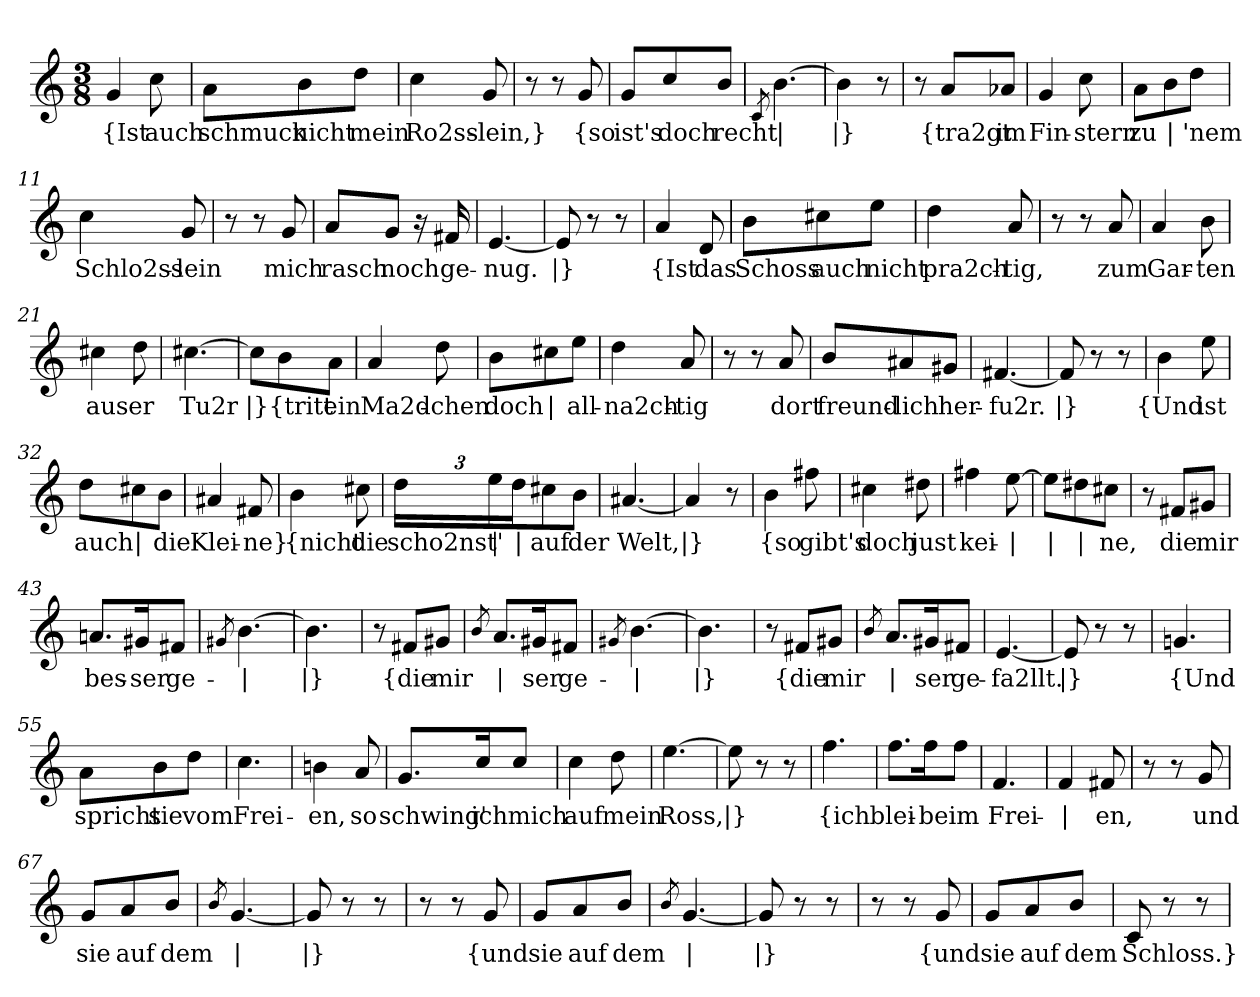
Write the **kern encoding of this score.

**kern	**text
*part1	*part1
*staff1	*staff1
*clefG2	*
*k[]	*
*M3/8	*
=1	=1
!	!LO:LY:b
4g/	{Ist
!	!LO:LY:b
8cc\	auch
=2	=2
!	!LO:LY:b
8a\L	schmuck
!	!LO:LY:b
8b\	nicht
!	!LO:LY:b
8dd\J	mein
=3	=3
!	!LO:LY:b
4cc\	Ro2ss-
!	!LO:LY:b
8g/	-lein,}
=4	=4
8r	.
8r	.
!	!LO:LY:b
8g/	{so
=5	=5
!	!LO:LY:b
8g/L	ist's
!	!LO:LY:b
8cc/	doch
!	!LO:LY:b
8b/J	recht
=6	=6
8qc/	.
!	!LO:LY:b
[4.b\	|
=7	=7
!	!LO:LY:b
4b\]	|}
8r	.
=8	=8
8r	.
!	!LO:LY:b
8a/L	{tra2gt
!	!LO:LY:b
8a-X/J	im
=9	=9
!	!LO:LY:b
4g/	Fin-
!	!LO:LY:b
8cc\	-stern
!!LO:LB:g=z
=10	=10
!	!LO:LY:b
8a\L	zu
!	!LO:LY:b
8b\	|
!	!LO:LY:b
8dd\J	'nem
=11	=11
!	!LO:LY:b
4cc\	Schlo2ss-
!	!LO:LY:b
8g/	-lein
=12	=12
8r	.
8r	.
!	!LO:LY:b
8g/	mich
=13	=13
!	!LO:LY:b
8a/L	rasch
!	!LO:LY:b
8g/J	noch
16r	.
!	!LO:LY:b
16f#X/	ge-
=14	=14
!	!LO:LY:b
[4.e/	-nug.
=15	=15
!	!LO:LY:b
8e/]	|}
8r	.
8r	.
=16	=16
!	!LO:LY:b
4a/	{Ist
!	!LO:LY:b
8d/	das
=17	=17
!	!LO:LY:b
8b\L	Schoss
!	!LO:LY:b
8cc#X\	auch
!	!LO:LY:b
8ee\J	nicht
!!LO:LB:g=z
=18	=18
!	!LO:LY:b
4dd\	pra2ch-
!	!LO:LY:b
8a/	-tig,
=19	=19
8r	.
8r	.
!	!LO:LY:b
8a/	zum
=20	=20
!	!LO:LY:b
4a/	Gar-
!	!LO:LY:b
8b\	-ten
=21	=21
!	!LO:LY:b
4cc#X\	aus
!	!LO:LY:b
8dd\	er
=22	=22
!	!LO:LY:b
[4.cc#X\	Tu2r
=23	=23
!	!LO:LY:b
8cc#\L]	|}
!	!LO:LY:b
8b\	{tritt
!	!LO:LY:b
8a\J	ein
=24	=24
!	!LO:LY:b
4a/	Ma2d-
!	!LO:LY:b
8dd\	-chen
=25	=25
!	!LO:LY:b
8b\L	doch
!	!LO:LY:b
8cc#X\	|
!	!LO:LY:b
8ee\J	all-
=26	=26
!	!LO:LY:b
4dd\	-na2ch-
!	!LO:LY:b
8a/	-tig
=27	=27
8r	.
8r	.
!	!LO:LY:b
8a/	dort
!!LO:LB:g=z
=28	=28
!	!LO:LY:b
8b/L	freund-
!	!LO:LY:b
8a#X/	-lich
!	!LO:LY:b
8g#X/J	her-
=29	=29
!	!LO:LY:b
[4.f#X/	-fu2r.
=30	=30
!	!LO:LY:b
8f#/]	|}
8r	.
8r	.
=31	=31
!	!LO:LY:b
4b\	{Und
!	!LO:LY:b
8ee\	ist
=32	=32
!	!LO:LY:b
8dd\L	auch
!	!LO:LY:b
8cc#X\	|
!	!LO:LY:b
8b\J	die
=33	=33
!	!LO:LY:b
4a#X/	Klei-
!	!LO:LY:b
8f#X/	-ne}
=34	=34
!	!LO:LY:b
4b\	{nicht
!	!LO:LY:b
8cc#X\	die
=35	=35
*Xbrackettup	*
!	!LO:LY:b
24dd\LL	scho2nst'
!	!LO:LY:b
24ee\	|
!	!LO:LY:b
24dd\J	|
!	!LO:LY:b
8cc#X\	auf
!	!LO:LY:b
8b\J	der
=36	=36
!	!LO:LY:b
[4.a#X/	Welt,
!!LO:LB:g=z
=37	=37
!	!LO:LY:b
4a#/]	|}
8r	.
=38	=38
!	!LO:LY:b
4b\	{so
!	!LO:LY:b
8ff#X\	gibt's
=39	=39
!	!LO:LY:b
4cc#X\	doch
!	!LO:LY:b
8dd#X\	just
=40	=40
!	!LO:LY:b
4ff#X\	kei-
!	!LO:LY:b
[8ee\	|
=41	=41
!	!LO:LY:b
8ee\L]	|
!	!LO:LY:b
8dd#X\	|
!	!LO:LY:b
8cc#X\J	-ne,
=42	=42
8r	.
!	!LO:LY:b
8f#X/L	die
!	!LO:LY:b
8g#X/J	mir
=43	=43
!	!LO:LY:b
8.an/L	bes-
!	!LO:LY:b
16g#X/K	-ser
!	!LO:LY:b
8f#X/J	ge-
=44	=44
8qg#X/	.
!	!LO:LY:b
[4.b\	|
=45	=45
!	!LO:LY:b
4.b\]	|}
=46	=46
8r	.
!	!LO:LY:b
8f#X/L	{die
!	!LO:LY:b
8g#X/J	mir
!!LO:LB:g=z
=47	=47
8qb/	.
!	!LO:LY:b
8.a/L	|
!	!LO:LY:b
16g#X/K	-ser
!	!LO:LY:b
8f#X/J	ge-
=48	=48
8qg#X/	.
!	!LO:LY:b
[4.b\	|
=49	=49
!	!LO:LY:b
4.b\]	|}
=50	=50
8r	.
!	!LO:LY:b
8f#X/L	{die
!	!LO:LY:b
8g#X/J	mir
=51	=51
8qb/	.
!	!LO:LY:b
8.a/L	|
!	!LO:LY:b
16g#X/K	-ser
!	!LO:LY:b
8f#X/J	ge-
=52	=52
!	!LO:LY:b
[4.e/	-fa2llt.
=53	=53
!	!LO:LY:b
8e/]	|}
8r	.
8r	.
=54	=54
!	!LO:LY:b
4.gn/	{Und
=55	=55
!	!LO:LY:b
8a\L	spricht
!	!LO:LY:b
8b\	sie
!	!LO:LY:b
8dd\J	vom
=56	=56
!	!LO:LY:b
4.cc\	Frei-
!!LO:LB:g=z
=57	=57
!	!LO:LY:b
4bn\	-en,
!	!LO:LY:b
8a/	so
=58	=58
!	!LO:LY:b
8.g/L	schwing'
!	!LO:LY:b
16cc/K	ich
!	!LO:LY:b
8cc/J	mich
=59	=59
!	!LO:LY:b
4cc\	auf
!	!LO:LY:b
8dd\	mein
=60	=60
!	!LO:LY:b
[4.ee\	Ross,
=61	=61
!	!LO:LY:b
8ee\]	|}
8r	.
8r	.
=62	=62
!	!LO:LY:b
4.ff\	{ich
=63	=63
!	!LO:LY:b
8.ff\L	blei-
!	!LO:LY:b
16ff\K	-be
!	!LO:LY:b
8ff\J	im
=64	=64
!	!LO:LY:b
4.f/	Frei-
=65	=65
!	!LO:LY:b
4f/	|
!	!LO:LY:b
8f#X/	-en,
=66	=66
8r	.
8r	.
!	!LO:LY:b
8g/	und
!!LO:LB:g=z
=67	=67
!	!LO:LY:b
8g/L	sie
!	!LO:LY:b
8a/	auf
!	!LO:LY:b
8b/J	dem
=68	=68
8qb/	.
!	!LO:LY:b
[4.g/	|
=69	=69
!	!LO:LY:b
8g/]	|}
8r	.
8r	.
=70	=70
8r	.
8r	.
!	!LO:LY:b
8g/	{und
=71	=71
!	!LO:LY:b
8g/L	sie
!	!LO:LY:b
8a/	auf
!	!LO:LY:b
8b/J	dem
=72	=72
8qb/	.
!	!LO:LY:b
[4.g/	|
=73	=73
!	!LO:LY:b
8g/]	|}
8r	.
8r	.
=74	=74
8r	.
8r	.
!	!LO:LY:b
8g/	{und
=75	=75
!	!LO:LY:b
8g/L	sie
!	!LO:LY:b
8a/	auf
!	!LO:LY:b
8b/J	dem
=76	=76
!	!LO:LY:b
8c/	Schloss.}
8r	.
8r	.
=	=
*-	*-
